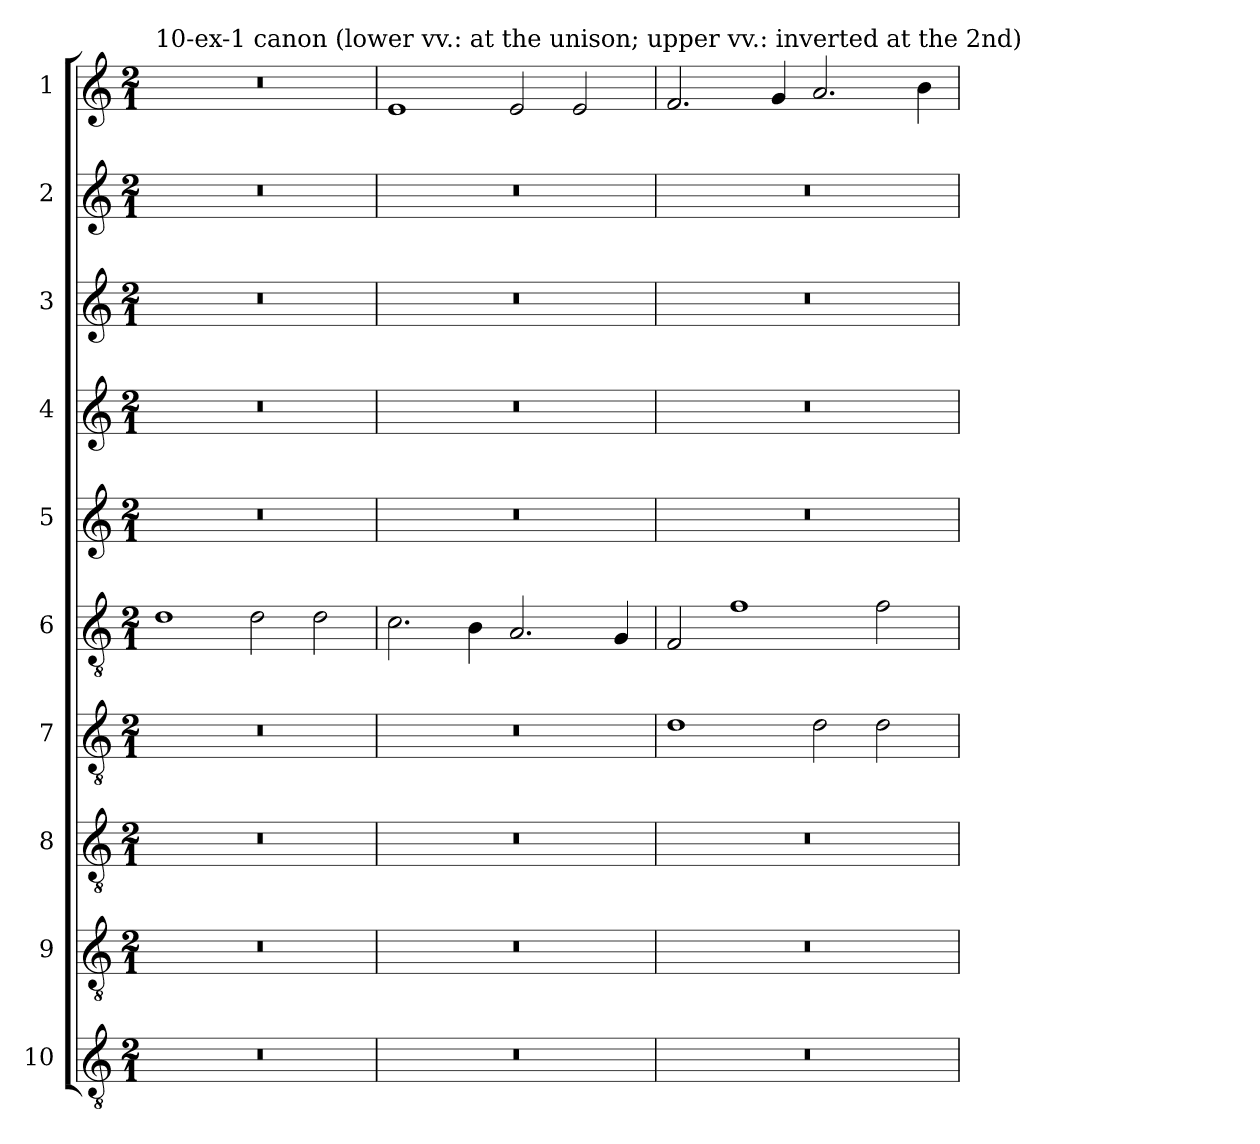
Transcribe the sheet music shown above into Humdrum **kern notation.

**kern	**kern	**kern	**kern	**kern	**kern	**kern	**kern	**kern	**kern
*part10	*part9	*part8	*part7	*part6	*part5	*part4	*part3	*part2	*part1
*staff10	*staff9	*staff8	*staff7	*staff6	*staff5	*staff4	*staff3	*staff2	*staff1
*I"10	*I"9	*I"8	*I"7	*I"6	*I"5	*I"4	*I"3	*I"2	*I"1
*clefGv2	*clefGv2	*clefGv2	*clefGv2	*clefGv2	*clefG2	*clefG2	*clefG2	*clefG2	*clefG2
*k[]	*k[]	*k[]	*k[]	*k[]	*k[]	*k[]	*k[]	*k[]	*k[]
*a:	*a:	*a:	*a:	*a:	*a:	*a:	*a:	*a:	*a:
*M2/1	*M2/1	*M2/1	*M2/1	*M2/1	*M2/1	*M2/1	*M2/1	*M2/1	*M2/1
=1	=1	=1	=1	=1	=1	=1	=1	=1	=1
!	!	!	!	!	!	!	!	!	!LO:TX:a:t=10-ex-1 canon (lower vv.&colon; at the unison; upper vv.&colon; inverted at the 2nd)
0r	0r	0r	0r	1d	0r	0r	0r	0r	0r
.	.	.	.	2d	.	.	.	.	.
.	.	.	.	2d	.	.	.	.	.
=2	=2	=2	=2	=2	=2	=2	=2	=2	=2
0r	0r	0r	0r	2.c	0r	0r	0r	0r	1e
.	.	.	.	4B	.	.	.	.	.
.	.	.	.	2.A	.	.	.	.	2e
.	.	.	.	.	.	.	.	.	2e
.	.	.	.	4G	.	.	.	.	.
=3	=3	=3	=3	=3	=3	=3	=3	=3	=3
0r	0r	0r	1d	2F	0r	0r	0r	0r	2.f
.	.	.	.	1f	.	.	.	.	.
.	.	.	.	.	.	.	.	.	4g
.	.	.	2d	.	.	.	.	.	2.a
.	.	.	2d	2f	.	.	.	.	.
.	.	.	.	.	.	.	.	.	4b
=	=	=	=	=	=	=	=	=	=
*-	*-	*-	*-	*-	*-	*-	*-	*-	*-
